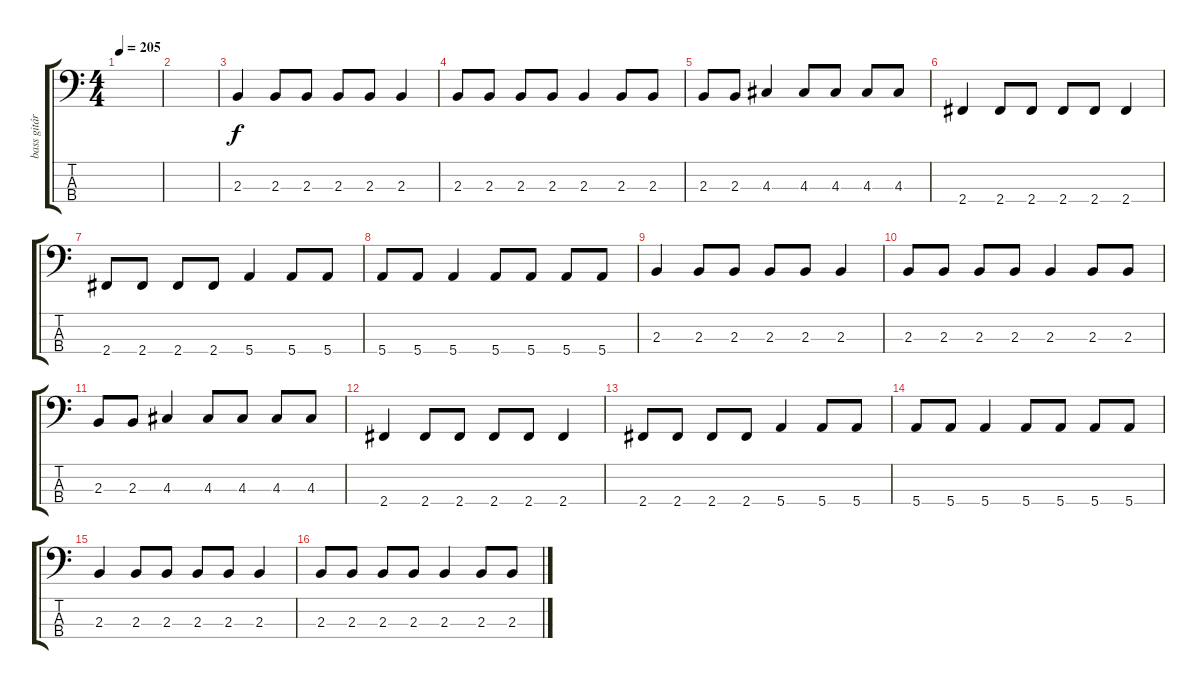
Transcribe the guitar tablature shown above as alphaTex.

\track ("bass gitár" "bass gitár") {instrument electricbasspick}
\staff {score tabs}
\tuning (G2 D2 A1 E1) {hide}
\ts (4 4)
\tempo 205
\clef f4
\ks c
|
|
2.3.4 2.3.8 2.3.8 2.3.8 2.3.8 2.3.4 |
2.3.8 2.3.8 2.3.8 2.3.8 2.3.4 2.3.8 2.3.8 |
2.3.8 2.3.8 4.3.4 4.3.8 4.3.8 4.3.8 4.3.8 |
2.4.4 2.4.8 2.4.8 2.4.8 2.4.8 2.4.4 |
2.4.8 2.4.8 2.4.8 2.4.8 5.4.4 5.4.8 5.4.8 |
5.4.8 5.4.8 5.4.4 5.4.8 5.4.8 5.4.8 5.4.8 |
2.3.4 2.3.8 2.3.8 2.3.8 2.3.8 2.3.4 |
2.3.8 2.3.8 2.3.8 2.3.8 2.3.4 2.3.8 2.3.8 |
2.3.8 2.3.8 4.3.4 4.3.8 4.3.8 4.3.8 4.3.8 |
2.4.4 2.4.8 2.4.8 2.4.8 2.4.8 2.4.4 |
2.4.8 2.4.8 2.4.8 2.4.8 5.4.4 5.4.8 5.4.8 |
5.4.8 5.4.8 5.4.4 5.4.8 5.4.8 5.4.8 5.4.8 |
2.3.4 2.3.8 2.3.8 2.3.8 2.3.8 2.3.4 |
2.3.8 2.3.8 2.3.8 2.3.8 2.3.4 2.3.8 2.3.8
